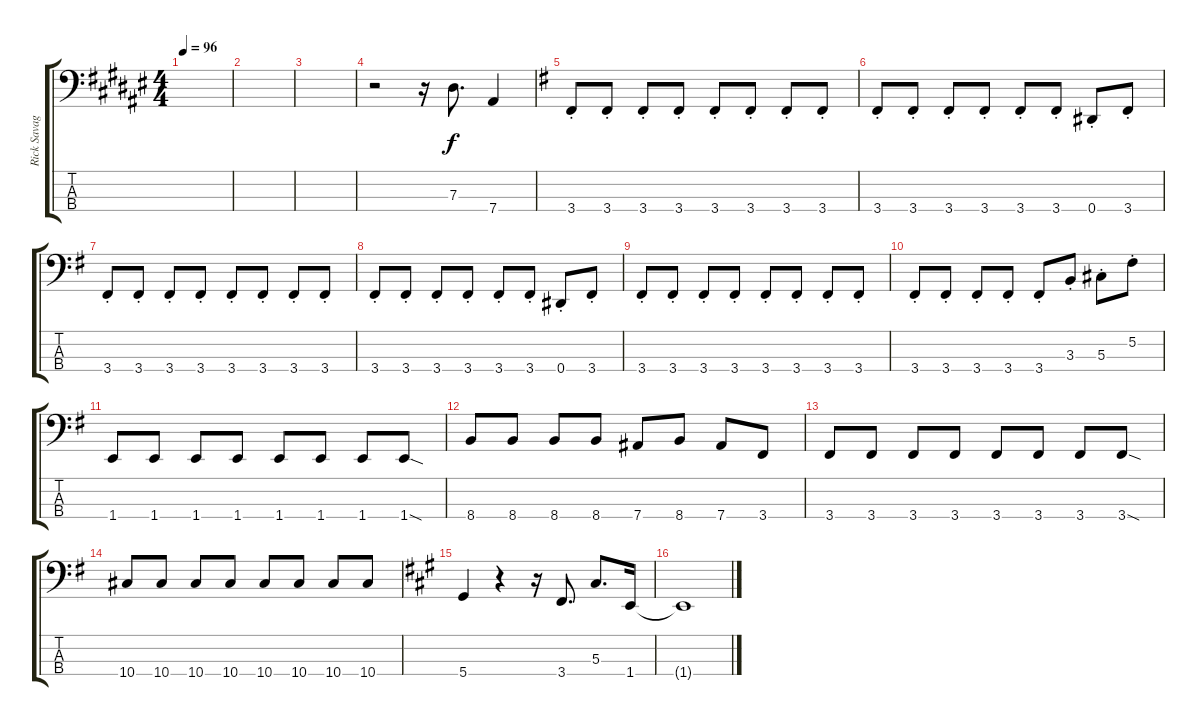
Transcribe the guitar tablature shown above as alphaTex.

\track ("Rick Savage" "Rick Savag") {instrument electricbassfinger}
\staff {score tabs}
\tuning (Gb2 Db2 Ab1 Eb1) {hide}
\ts (4 4)
\tempo 96
\clef f4
\ks f#
|
|
|
r.2 r.16 7.3.8{d} 7.4.4 |
\ks g
3.4{st}.8 3.4{st}.8 3.4{st}.8 3.4{st}.8 3.4{st}.8 3.4{st}.8 3.4{st}.8 3.4{st}.8 |
3.4{st}.8 3.4{st}.8 3.4{st}.8 3.4{st}.8 3.4{st}.8 3.4{st}.8 0.4{st}.8 3.4{st}.8 |
3.4{st}.8 3.4{st}.8 3.4{st}.8 3.4{st}.8 3.4{st}.8 3.4{st}.8 3.4{st}.8 3.4{st}.8 |
3.4{st}.8 3.4{st}.8 3.4{st}.8 3.4{st}.8 3.4{st}.8 3.4{st}.8 0.4{st}.8 3.4{st}.8 |
3.4{st}.8 3.4{st}.8 3.4{st}.8 3.4{st}.8 3.4{st}.8 3.4{st}.8 3.4{st}.8 3.4{st}.8 |
3.4{st}.8 3.4{st}.8 3.4{st}.8 3.4{st}.8 3.4{st}.8 3.3{st}.8 5.3{st}.8 5.2{st}.8 |
1.4.8 1.4.8 1.4.8 1.4.8 1.4.8 1.4.8 1.4.8 1.4{sod}.8 |
8.4.8 8.4.8 8.4.8 8.4.8 7.4.8 8.4.8 7.4.8 3.4.8 |
3.4.8 3.4.8 3.4.8 3.4.8 3.4.8 3.4.8 3.4.8 3.4{sod}.8 |
10.4.8 10.4.8 10.4.8 10.4.8 10.4.8 10.4.8 10.4.8 10.4.8 |
\ks a
5.4.4 r.4 r.16 3.4.8{d} 5.3.8{d} 1.4.16 |
1.4{t}.1
